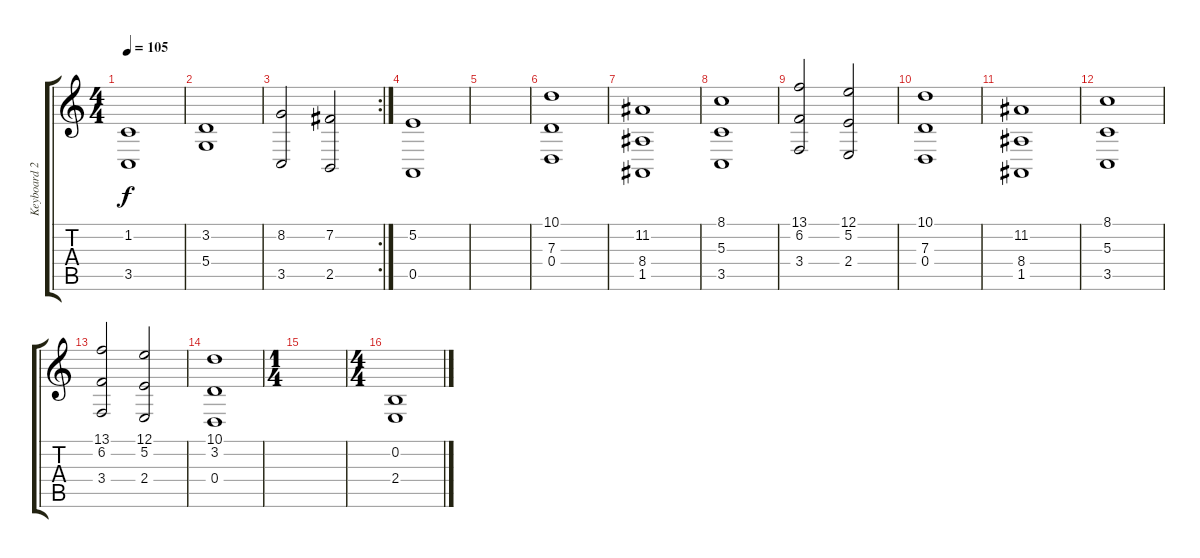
\track ("Keyboard 2" "Keyboard 2") {instrument stringensemble1}
\staff {score tabs}
\tuning (E4 B3 G3 D3 A2 E2) {hide}
\ts (4 4)
\tempo 105
\clef g2
\ks c
(1.2 3.5).1{dy f} |
(3.2 5.4).1 |
\rc 2
(8.2 3.5).2 (7.2 2.5).2 |
(5.2 0.5).1 |
|
(10.1 7.3 0.4).1 |
(11.2 8.4 1.5).1 |
(8.1 5.3 3.5).1 |
(13.1 6.2 3.4).2 (12.1 5.2 2.4).2 |
(10.1 7.3 0.4).1 |
(11.2 8.4 1.5).1 |
(8.1 5.3 3.5).1 |
(13.1 6.2 3.4).2 (12.1 5.2 2.4).2 |
(10.1 3.2 0.4).1 |
\ts (1 4)
|
\ts (4 4)
(0.2 2.4).1
